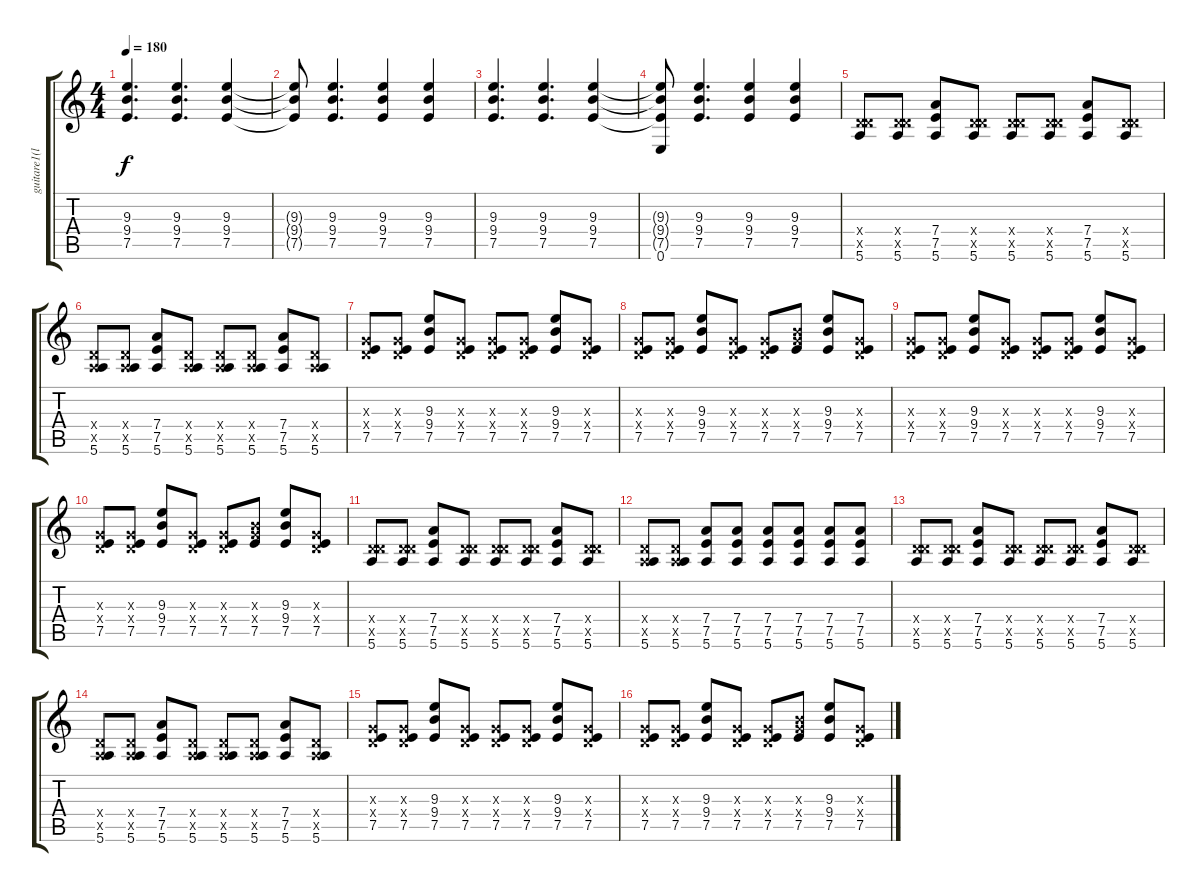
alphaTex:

\track ("guitare1(lars)" "guitare1(l") {instrument distortionguitar}
\staff {score tabs}
\tuning (E4 B3 G3 D3 A2 E2) {hide}
\ts (4 4)
\tempo 180
\clef g2
\ks c
(9.3 9.4 7.5).4{d dy f} (9.3 9.4 7.5).4{d} (9.3 9.4 7.5).4 |
(9.3{t} 9.4{t} 7.5{t}).8 (9.3 9.4 7.5).4{d} (9.3 9.4 7.5).4 (9.3 9.4 7.5).4 |
(9.3 9.4 7.5).4{d} (9.3 9.4 7.5).4{d} (9.3 9.4 7.5).4 |
(9.3{t} 9.4{t} 7.5{t} 0.6).8 (9.3 9.4 7.5).4{d} (9.3 9.4 7.5).4 (9.3 9.4 7.5).4 |
(0.4{x} 5.5{x} 5.6).8 (0.4{x} 5.5{x} 5.6).8 (7.4 7.5 5.6).8 (0.4{x} 5.5{x} 5.6).8 (0.4{x} 5.5{x} 5.6).8 (0.4{x} 5.5{x} 5.6).8 (7.4 7.5 5.6).8 (0.4{x} 5.5{x} 5.6).8 |
(0.4{x} 0.5{x} 5.6).8 (0.4{x} 0.5{x} 5.6).8 (7.4 7.5 5.6).8 (0.4{x} 0.5{x} 5.6).8 (0.4{x} 0.5{x} 5.6).8 (0.4{x} 0.5{x} 5.6).8 (7.4 7.5 5.6).8 (0.4{x} 0.5{x} 5.6).8 |
(0.3{x} 0.4{x} 7.5).8 (0.3{x} 0.4{x} 7.5).8 (9.3 9.4 7.5).8 (0.3{x} 0.4{x} 7.5).8 (0.3{x} 0.4{x} 7.5).8 (0.3{x} 0.4{x} 7.5).8 (9.3 9.4 7.5).8 (0.3{x} 0.4{x} 7.5).8 |
(0.3{x} 0.4{x} 7.5).8 (0.3{x} 0.4{x} 7.5).8 (9.3 9.4 7.5).8 (0.3{x} 0.4{x} 7.5).8 (0.3{x} 0.4{x} 7.5).8 (0.3{x} 9.4{x} 7.5).8 (9.3 9.4 7.5).8 (0.3{x} 0.4{x} 7.5).8 |
(0.3{x} 0.4{x} 7.5).8 (0.3{x} 0.4{x} 7.5).8 (9.3 9.4 7.5).8 (0.3{x} 0.4{x} 7.5).8 (0.3{x} 0.4{x} 7.5).8 (0.3{x} 0.4{x} 7.5).8 (9.3 9.4 7.5).8 (0.3{x} 0.4{x} 7.5).8 |
(0.3{x} 0.4{x} 7.5).8 (0.3{x} 0.4{x} 7.5).8 (9.3 9.4 7.5).8 (0.3{x} 0.4{x} 7.5).8 (0.3{x} 0.4{x} 7.5).8 (0.3{x} 9.4{x} 7.5).8 (9.3 9.4 7.5).8 (0.3{x} 0.4{x} 7.5).8 |
(0.4{x} 5.5{x} 5.6).8 (0.4{x} 5.5{x} 5.6).8 (7.4 7.5 5.6).8 (0.4{x} 5.5{x} 5.6).8 (0.4{x} 5.5{x} 5.6).8 (0.4{x} 5.5{x} 5.6).8 (7.4 7.5 5.6).8 (0.4{x} 5.5{x} 5.6).8 |
(0.4{x} 0.5{x} 5.6).8 (0.4{x} 0.5{x} 5.6).8 (7.4 7.5 5.6).8 (7.4 7.5 5.6).8 (7.4 7.5 5.6).8 (7.4 7.5 5.6).8 (7.4 7.5 5.6).8 (7.4 7.5 5.6).8 |
(0.4{x} 5.5{x} 5.6).8 (0.4{x} 5.5{x} 5.6).8 (7.4 7.5 5.6).8 (0.4{x} 5.5{x} 5.6).8 (0.4{x} 5.5{x} 5.6).8 (0.4{x} 5.5{x} 5.6).8 (7.4 7.5 5.6).8 (0.4{x} 5.5{x} 5.6).8 |
(0.4{x} 0.5{x} 5.6).8 (0.4{x} 0.5{x} 5.6).8 (7.4 7.5 5.6).8 (0.4{x} 0.5{x} 5.6).8 (0.4{x} 0.5{x} 5.6).8 (0.4{x} 0.5{x} 5.6).8 (7.4 7.5 5.6).8 (0.4{x} 0.5{x} 5.6).8 |
(0.3{x} 0.4{x} 7.5).8 (0.3{x} 0.4{x} 7.5).8 (9.3 9.4 7.5).8 (0.3{x} 0.4{x} 7.5).8 (0.3{x} 0.4{x} 7.5).8 (0.3{x} 0.4{x} 7.5).8 (9.3 9.4 7.5).8 (0.3{x} 0.4{x} 7.5).8 |
(0.3{x} 0.4{x} 7.5).8 (0.3{x} 0.4{x} 7.5).8 (9.3 9.4 7.5).8 (0.3{x} 0.4{x} 7.5).8 (0.3{x} 0.4{x} 7.5).8 (0.3{x} 9.4{x} 7.5).8 (9.3 9.4 7.5).8 (0.3{x} 0.4{x} 7.5).8
